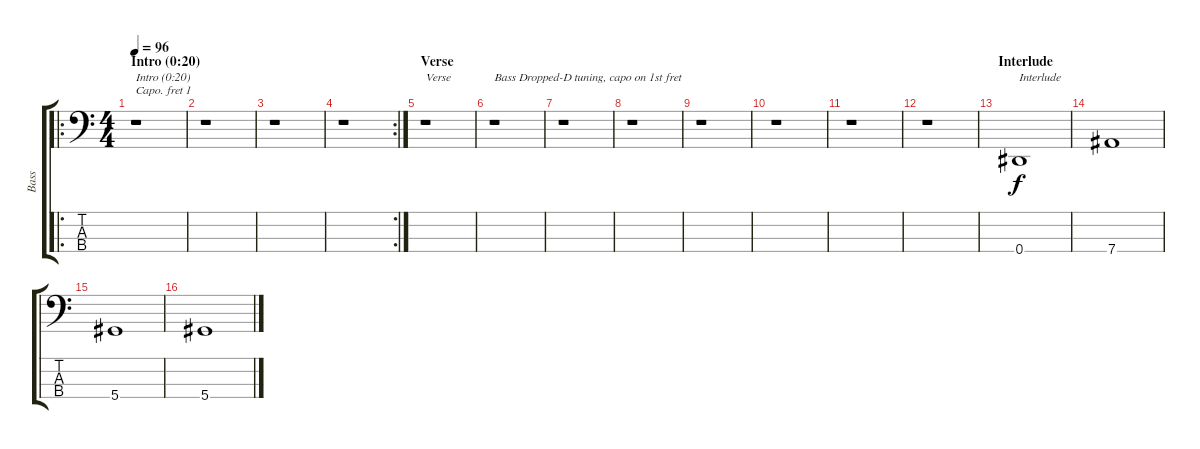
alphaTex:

\track ("Bass" "Bass") {instrument electricbassfinger}
\staff {score tabs}
\capo 1
\tuning (G2 D2 A1 D1) {hide}
\ro
\ts (4 4)
\section ("" "Intro (0:20)")
\tempo 96
\clef f4
\ks c
r.1{txt "Intro (0:20)" dy f instrument electricbassfinger} |
r.1 |
r.1 |
\rc 2
r.1 |
\section ("" "Verse")
r.1{txt "Verse"} |
r.1{txt "Bass Dropped-D tuning, capo on 1st fret"} |
r.1 |
r.1 |
r.1 |
r.1 |
r.1 |
r.1 |
\section ("" "Interlude")
0.4.1{txt "Interlude"} |
7.4.1 |
5.4.1 |
5.4.1
